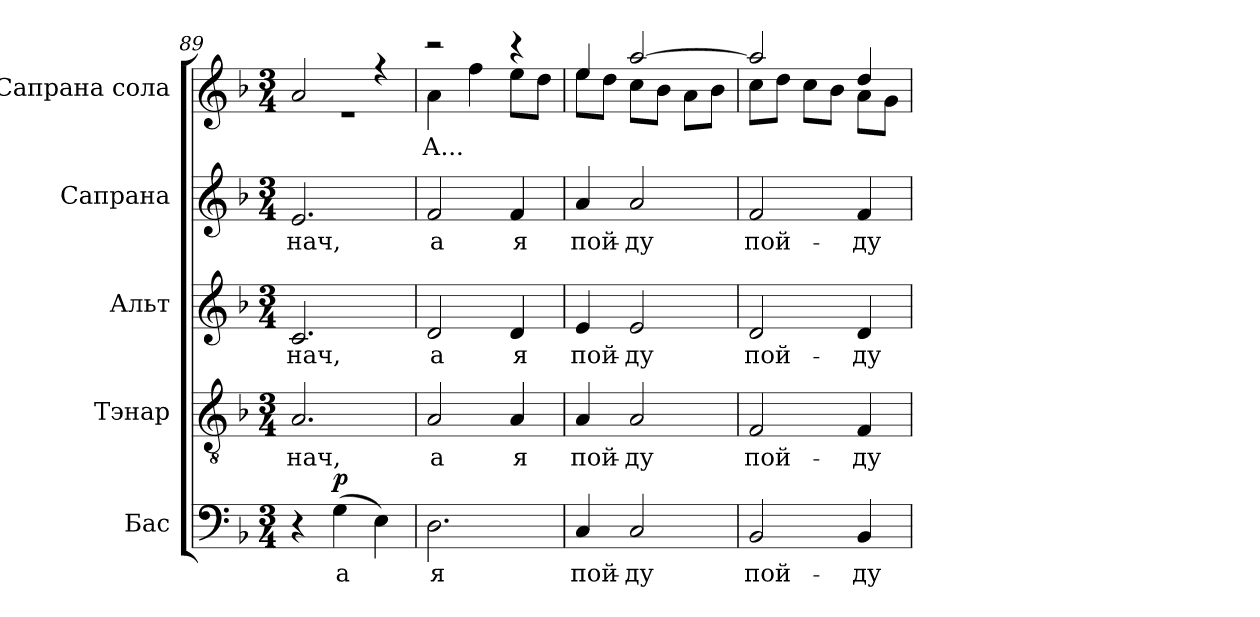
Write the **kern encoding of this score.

**kern	**text	**dynam	**kern	**text	**kern	**text	**kern	**text	**kern	**text
*part5	*part5	*part5	*part4	*part4	*part3	*part3	*part2	*part2	*part1	*part1
*staff5	*staff5	*staff5	*staff4	*staff4	*staff3	*staff3	*staff2	*staff2	*staff1	*staff1
*I"Бас	*	*	*I"Тэнар	*	*I"Альт	*	*I"Сапрана	*	*I"Сапрана сола	*
*clefF4	*	*	*clefGv2	*	*clefG2	*	*clefG2	*	*clefG2	*
*	*	*	*ITrd7c12	*	*	*	*	*	*	*
*k[b-]	*	*	*k[b-]	*	*k[b-]	*	*k[b-]	*	*k[b-]	*
*F:	*	*	*F:	*	*F:	*	*F:	*	*F:	*
*M3/4	*	*	*M3/4	*	*M3/4	*	*M3/4	*	*M3/4	*
=89	=89	=89	=89	=89	=89	=89	=89	=89	=89	=89
!	!	!	!	!LO:LY:b:color=#000000	!	!	!	!	!	!
!	!	!	!	!	!	!LO:LY:b:color=#000000	!	!	!	!
!	!	!	!	!	!	!	!	!LO:LY:b:color=#000000	!	!
*	*	*	*	*	*	*	*	*	*^	*
4r	.	.	2.AAi/	нач,	2.ci/	нач,	2.ei/	нач,	2ai/	2.r	.
!	!LO:LY:b:color=#000000	!	!	!	!	!	!	!	!	!	!
(4Gi\	а	p	.	.	.	.	.	.	.	.	.
4Ei\)	.	.	.	.	.	.	.	.	4r	.	.
=90	=90	=90	=90	=90	=90	=90	=90	=90	=90	=90	=90
!	!LO:LY:b:color=#000000	!	!	!	!	!	!	!	!	!	!
!	!	!	!	!LO:LY:b:color=#000000	!	!	!	!	!	!	!
!	!	!	!	!	!	!LO:LY:b:color=#000000	!	!	!	!	!
!	!	!	!	!	!	!	!	!LO:LY:b:color=#000000	!	!	!
!	!	!	!	!	!	!	!	!	!	!	!LO:LY:b:color=#000000
2.Di\	я	.	2AAi/	а	2di/	а	2fi/	а	2r	4ai\	А...
.	.	.	.	.	.	.	.	.	.	4ffi\	.
!	!	!	!	!LO:LY:b:color=#000000	!	!	!	!	!	!	!
!	!	!	!	!	!	!LO:LY:b:color=#000000	!	!	!	!	!
!	!	!	!	!	!	!	!	!LO:LY:b:color=#000000	!	!	!
.	.	.	4AAi/	я	4di/	я	4fi/	я	4r	8eei\L	.
.	.	.	.	.	.	.	.	.	.	8ddi\J	.
=91	=91	=91	=91	=91	=91	=91	=91	=91	=91	=91	=91
!	!LO:LY:b:color=#000000	!	!	!	!	!	!	!	!	!	!
!	!	!	!	!LO:LY:b:color=#000000	!	!	!	!	!	!	!
!	!	!	!	!	!	!LO:LY:b:color=#000000	!	!	!	!	!
!	!	!	!	!	!	!	!	!LO:LY:b:color=#000000	!	!	!
4Ci/	пой -	.	4AAi/	пой -	4ei/	пой-	4ai/	пой-	4eei/	8eei\L	.
.	.	.	.	.	.	.	.	.	.	8ddi\J	.
!	!LO:LY:b:color=#000000	!	!	!	!	!	!	!	!	!	!
!	!	!	!	!LO:LY:b:color=#000000	!	!	!	!	!	!	!
!	!	!	!	!	!	!LO:LY:b:color=#000000	!	!	!	!	!
!	!	!	!	!	!	!	!	!LO:LY:b:color=#000000	!	!	!
2Ci/	ду	.	2AAi/	ду	2ei/	-ду	2ai/	-ду	[>2aai/	8cci\L	.
.	.	.	.	.	.	.	.	.	.	8b-i\J	.
.	.	.	.	.	.	.	.	.	.	8ai\L	.
.	.	.	.	.	.	.	.	.	.	8b-i\J	.
=92	=92	=92	=92	=92	=92	=92	=92	=92	=92	=92	=92
!	!LO:LY:b:color=#000000	!	!	!	!	!	!	!	!	!	!
!	!	!	!	!LO:LY:b:color=#000000	!	!	!	!	!	!	!
!	!	!	!	!	!	!LO:LY:b:color=#000000	!	!	!	!	!
!	!	!	!	!	!	!	!	!LO:LY:b:color=#000000	!	!	!
2BB-i/	пой -	.	2FFi/	пой -	2di/	пой-	2fi/	пой-	2aai/]	8cci\L	.
.	.	.	.	.	.	.	.	.	.	8ddi\J	.
.	.	.	.	.	.	.	.	.	.	8cci\L	.
.	.	.	.	.	.	.	.	.	.	8b-i\J	.
!	!LO:LY:b:color=#000000	!	!	!	!	!	!	!	!	!	!
!	!	!	!	!LO:LY:b:color=#000000	!	!	!	!	!	!	!
!	!	!	!	!	!	!LO:LY:b:color=#000000	!	!	!	!	!
!	!	!	!	!	!	!	!	!LO:LY:b:color=#000000	!	!	!
4BB-i/	ду	.	4FFi/	ду	4di/	-ду	4fi/	-ду	4ddi/	8ai\L	.
.	.	.	.	.	.	.	.	.	.	8gi\J	.
*	*	*	*	*	*	*	*	*	*v	*v	*
=	=	=	=	=	=	=	=	=	=	=
*-	*-	*-	*-	*-	*-	*-	*-	*-	*-	*-
